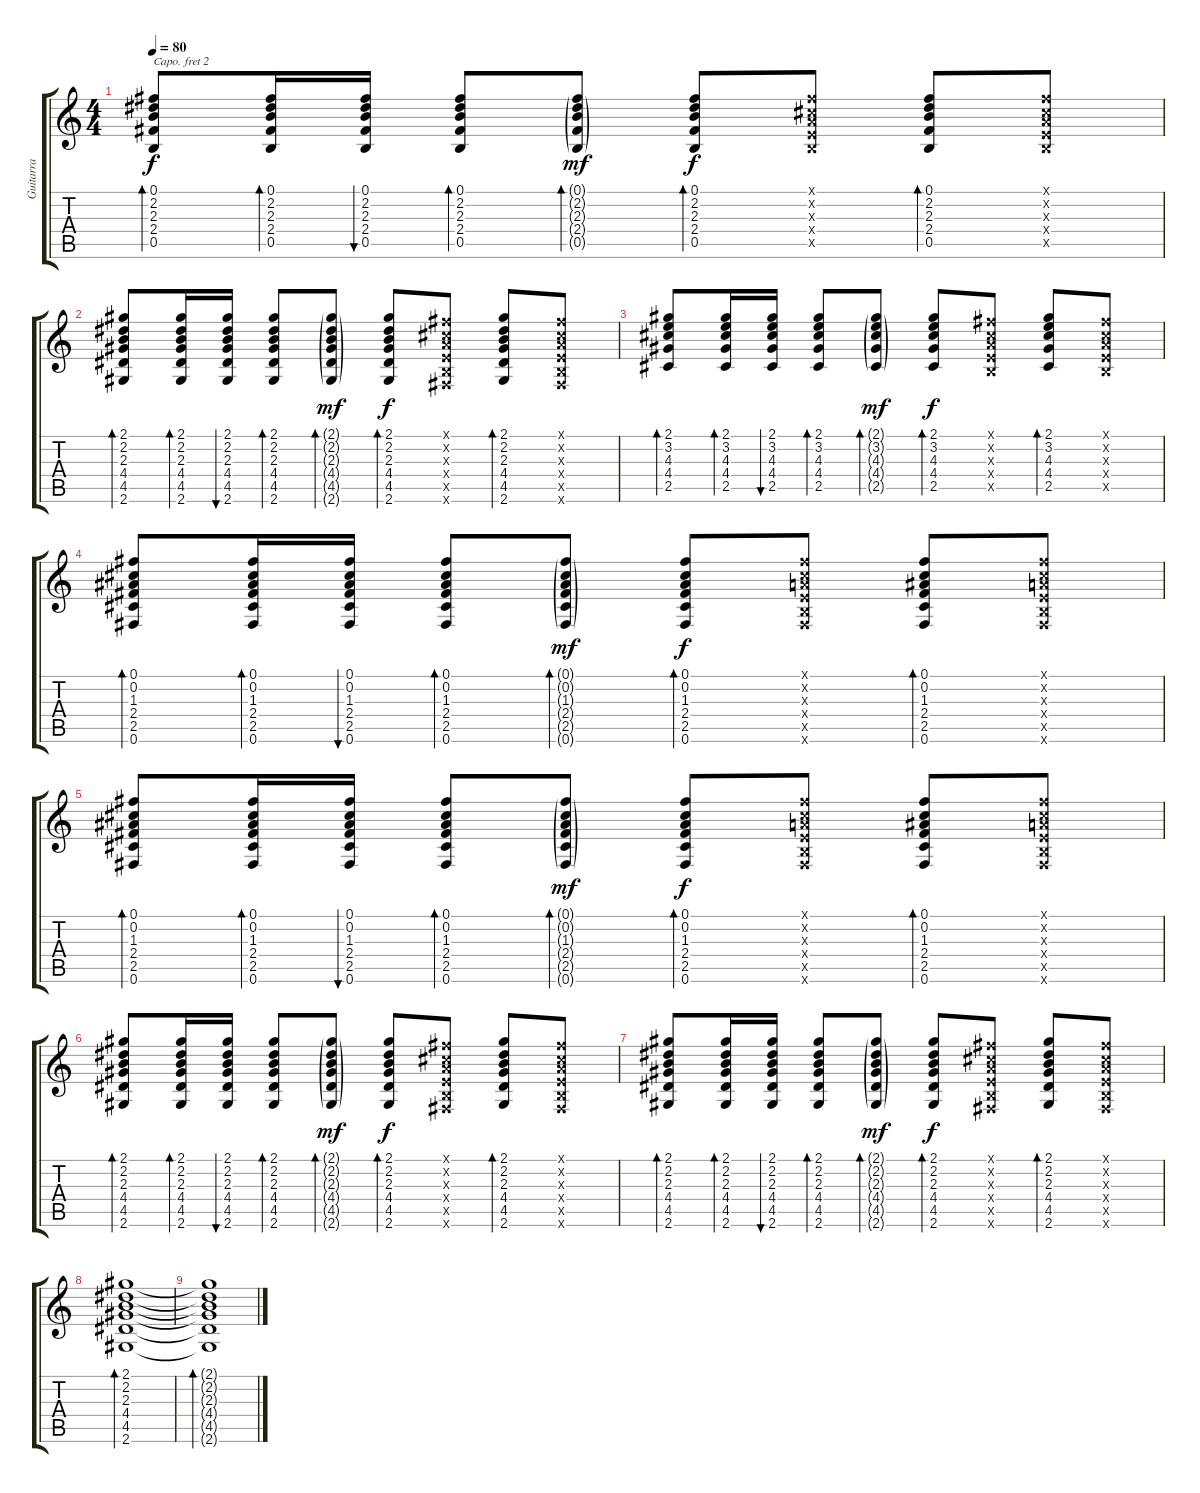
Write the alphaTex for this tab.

\track ("Guitarra" "Guitarra") {instrument acousticguitarsteel}
\staff {score tabs}
\capo 2
\tuning (E4 B3 G3 D3 A2 E2) {hide}
\ts (4 4)
\tempo 80
\clef g2
\ks c
(0.1 2.2 2.3 2.4 0.5).8{bd 30 dy f} (0.1 2.2 2.3 2.4 0.5).16{bd 30} (0.1 2.2 2.3 2.4 0.5).16{bu 60} (0.1 2.2 2.3 2.4 0.5).8{bd 30} (0.1{g} 2.2{g} 2.3{g} 2.4{g} 0.5{g}).8{bd 30 dy mf} (0.1 2.2 2.3 2.4 0.5).8{bd 30 dy f} (0.1{x} 0.2{x} 0.3{x} 0.4{x} 0.5{x}).8 (0.1 2.2 2.3 2.4 0.5).8{bd 30} (0.1{x} 0.2{x} 0.3{x} 0.4{x} 0.5{x}).8 |
(2.1 2.2 2.3 4.4 4.5 2.6).8{bd 30} (2.1 2.2 2.3 4.4 4.5 2.6).16{bd 30} (2.1 2.2 2.3 4.4 4.5 2.6).16{bu 60} (2.1 2.2 2.3 4.4 4.5 2.6).8{bd 30} (2.1{g} 2.2{g} 2.3{g} 4.4{g} 4.5{g} 2.6{g}).8{bd 30 dy mf} (2.1 2.2 2.3 4.4 4.5 2.6).8{bd 30 dy f} (0.1{x} 0.2{x} 0.3{x} 0.4{x} 0.5{x} 0.6{x}).8 (2.1 2.2 2.3 4.4 4.5 2.6).8{bd 30} (0.1{x} 0.2{x} 0.3{x} 0.4{x} 0.5{x} 0.6{x}).8 |
(2.1 3.2 4.3 4.4 2.5).8{bd 30} (2.1 3.2 4.3 4.4 2.5).16{bd 30} (2.1 3.2 4.3 4.4 2.5).16{bu 60} (2.1 3.2 4.3 4.4 2.5).8{bd 30} (2.1{g} 3.2{g} 4.3{g} 4.4{g} 2.5{g}).8{bd 30 dy mf} (2.1 3.2 4.3 4.4 2.5).8{bd 30 dy f} (0.1{x} 0.2{x} 0.3{x} 0.4{x} 0.5{x}).8 (2.1 3.2 4.3 4.4 2.5).8{bd 30} (0.1{x} 0.2{x} 0.3{x} 0.4{x} 0.5{x}).8 |
(0.1 0.2 1.3 2.4 2.5 0.6).8{bd 30} (0.1 0.2 1.3 2.4 2.5 0.6).16{bd 30} (0.1 0.2 1.3 2.4 2.5 0.6).16{bu 60} (0.1 0.2 1.3 2.4 2.5 0.6).8{bd 30} (0.1{g} 0.2{g} 1.3{g} 2.4{g} 2.5{g} 0.6{g}).8{bd 30 dy mf} (0.1 0.2 1.3 2.4 2.5 0.6).8{bd 30 dy f} (0.1{x} 0.2{x} 0.3{x} 0.4{x} 0.5{x} 0.6{x}).8 (0.1 0.2 1.3 2.4 2.5 0.6).8{bd 30} (0.1{x} 0.2{x} 0.3{x} 0.4{x} 0.5{x} 0.6{x}).8 |
(0.1 0.2 1.3 2.4 2.5 0.6).8{bd 30} (0.1 0.2 1.3 2.4 2.5 0.6).16{bd 30} (0.1 0.2 1.3 2.4 2.5 0.6).16{bu 60} (0.1 0.2 1.3 2.4 2.5 0.6).8{bd 30} (0.1{g} 0.2{g} 1.3{g} 2.4{g} 2.5{g} 0.6{g}).8{bd 30 dy mf} (0.1 0.2 1.3 2.4 2.5 0.6).8{bd 30 dy f} (0.1{x} 0.2{x} 0.3{x} 0.4{x} 0.5{x} 0.6{x}).8 (0.1 0.2 1.3 2.4 2.5 0.6).8{bd 30} (0.1{x} 0.2{x} 0.3{x} 0.4{x} 0.5{x} 0.6{x}).8 |
(2.1 2.2 2.3 4.4 4.5 2.6).8{bd 30} (2.1 2.2 2.3 4.4 4.5 2.6).16{bd 30} (2.1 2.2 2.3 4.4 4.5 2.6).16{bu 60} (2.1 2.2 2.3 4.4 4.5 2.6).8{bd 30} (2.1{g} 2.2{g} 2.3{g} 4.4{g} 4.5{g} 2.6{g}).8{bd 30 dy mf} (2.1 2.2 2.3 4.4 4.5 2.6).8{bd 30 dy f} (0.1{x} 0.2{x} 0.3{x} 0.4{x} 0.5{x} 0.6{x}).8 (2.1 2.2 2.3 4.4 4.5 2.6).8{bd 30} (0.1{x} 0.2{x} 0.3{x} 0.4{x} 0.5{x} 0.6{x}).8 |
(2.1 2.2 2.3 4.4 4.5 2.6).8{bd 30} (2.1 2.2 2.3 4.4 4.5 2.6).16{bd 30} (2.1 2.2 2.3 4.4 4.5 2.6).16{bu 60} (2.1 2.2 2.3 4.4 4.5 2.6).8{bd 30} (2.1{g} 2.2{g} 2.3{g} 4.4{g} 4.5{g} 2.6{g}).8{bd 30 dy mf} (2.1 2.2 2.3 4.4 4.5 2.6).8{bd 30 dy f} (0.1{x} 0.2{x} 0.3{x} 0.4{x} 0.5{x} 0.6{x}).8 (2.1 2.2 2.3 4.4 4.5 2.6).8{bd 30} (0.1{x} 0.2{x} 0.3{x} 0.4{x} 0.5{x} 0.6{x}).8 |
(2.1 2.2 2.3 4.4 4.5 2.6).1{bd 240} |
(2.1{t} 2.2{t} 2.3{t} 4.4{t} 4.5{t} 2.6{t}).1{bd 240}
